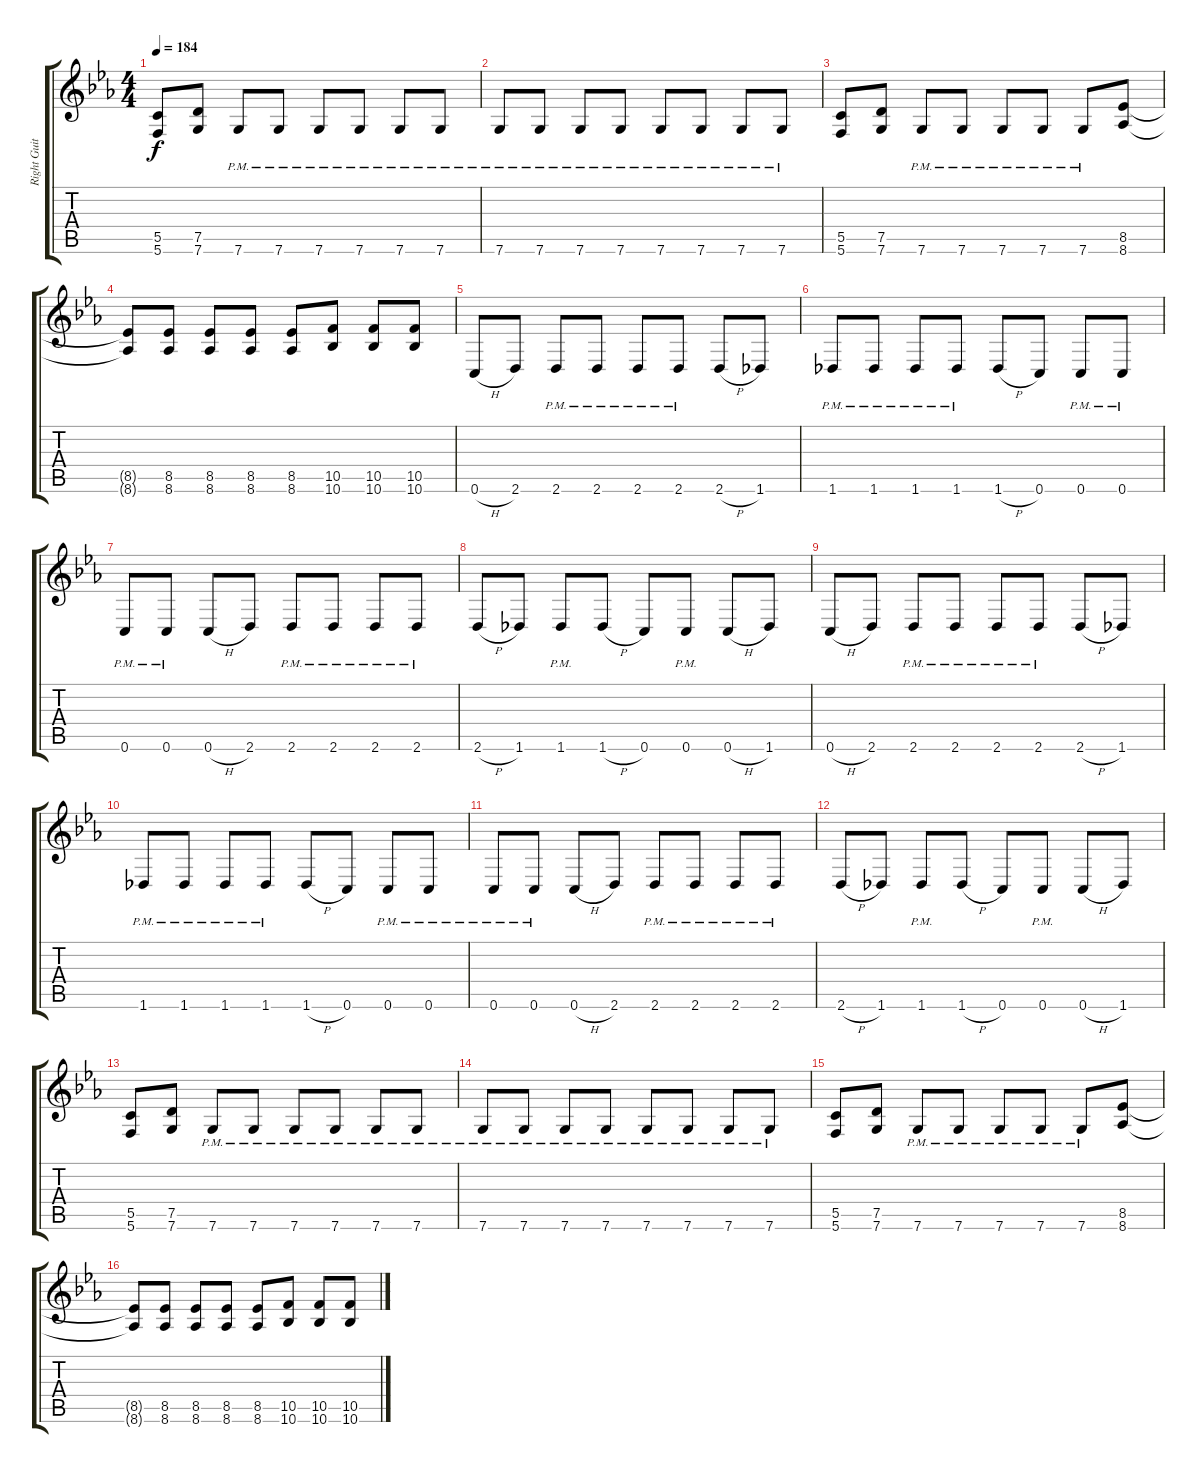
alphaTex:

\track ("Right Guitar" "Right Guit") {instrument distortionguitar}
\staff {score tabs}
\tuning (D4 A3 F3 C3 G2 C2) {hide}
\ts (4 4)
\tempo 184
\clef g2
\ks eb
(5.5 5.6).8{dy f} (7.5 7.6).8 7.6{pm}.8 7.6{pm}.8 7.6{pm}.8 7.6{pm}.8 7.6{pm}.8 7.6{pm}.8 |
7.6{pm}.8 7.6{pm}.8 7.6{pm}.8 7.6{pm}.8 7.6{pm}.8 7.6{pm}.8 7.6{pm}.8 7.6{pm}.8 |
(5.5 5.6).8 (7.5 7.6).8 7.6{pm}.8 7.6{pm}.8 7.6{pm}.8 7.6{pm}.8 7.6{pm}.8 (8.5 8.6).8 |
(8.5{t} 8.6{t}).8 (8.5 8.6).8 (8.5 8.6).8 (8.5 8.6).8 (8.5 8.6).8 (10.5 10.6).8 (10.5 10.6).8 (10.5 10.6).8 |
0.6{h}.8 2.6.8 2.6{pm}.8 2.6{pm}.8 2.6{pm}.8 2.6{pm}.8 2.6{h}.8 1.6.8 |
1.6{pm}.8 1.6{pm}.8 1.6{pm}.8 1.6{pm}.8 1.6{h}.8 0.6.8 0.6{pm}.8 0.6{pm}.8 |
0.6{pm}.8 0.6{pm}.8 0.6{h}.8 2.6.8 2.6{pm}.8 2.6{pm}.8 2.6{pm}.8 2.6{pm}.8 |
2.6{h}.8 1.6.8 1.6{pm}.8 1.6{h}.8 0.6.8 0.6{pm}.8 0.6{h}.8 1.6.8 |
0.6{h}.8 2.6.8 2.6{pm}.8 2.6{pm}.8 2.6{pm}.8 2.6{pm}.8 2.6{h}.8 1.6.8 |
1.6{pm}.8 1.6{pm}.8 1.6{pm}.8 1.6{pm}.8 1.6{h}.8 0.6.8 0.6{pm}.8 0.6{pm}.8 |
0.6{pm}.8 0.6{pm}.8 0.6{h}.8 2.6.8 2.6{pm}.8 2.6{pm}.8 2.6{pm}.8 2.6{pm}.8 |
2.6{h}.8 1.6.8 1.6{pm}.8 1.6{h}.8 0.6.8 0.6{pm}.8 0.6{h}.8 1.6.8 |
(5.5 5.6).8 (7.5 7.6).8 7.6{pm}.8 7.6{pm}.8 7.6{pm}.8 7.6{pm}.8 7.6{pm}.8 7.6{pm}.8 |
7.6{pm}.8 7.6{pm}.8 7.6{pm}.8 7.6{pm}.8 7.6{pm}.8 7.6{pm}.8 7.6{pm}.8 7.6{pm}.8 |
(5.5 5.6).8 (7.5 7.6).8 7.6{pm}.8 7.6{pm}.8 7.6{pm}.8 7.6{pm}.8 7.6{pm}.8 (8.5 8.6).8 |
(8.5{t} 8.6{t}).8 (8.5 8.6).8 (8.5 8.6).8 (8.5 8.6).8 (8.5 8.6).8 (10.5 10.6).8 (10.5 10.6).8 (10.5 10.6).8
